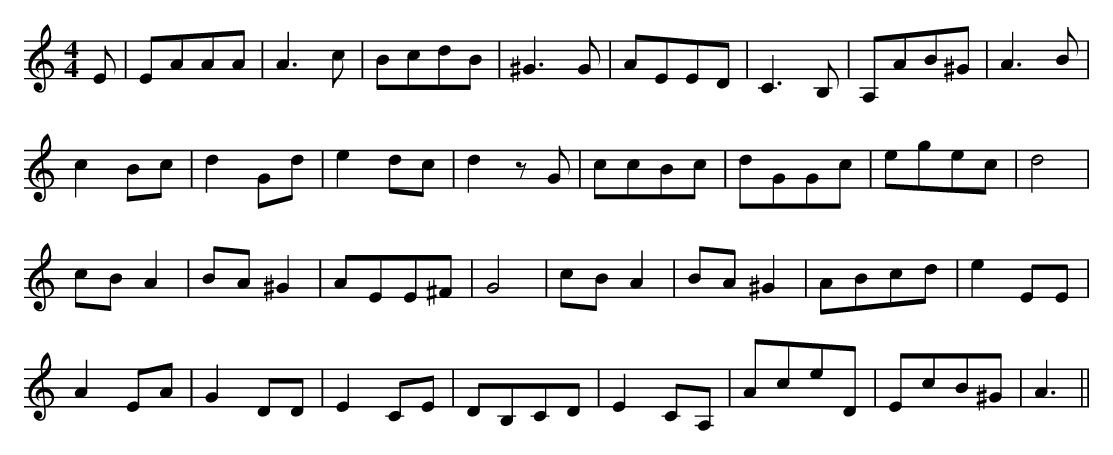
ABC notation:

X:1
M:4/4
K:Amin
E|EAAA|A3c|BcdB|^G3G|AEED|C3B,|A,AB^G|A3B|
c2Bc|d2Gd|e2dc|d2zG|ccBc|dGGc|egec|d4|
cBA2|BA^G2|AEE^F|G4|cBA2|BA^G2|ABcd|e2EE|
A2EA|G2DD|E2CE|DB,CD|E2CA,|AceD|EcB^G|A3||
